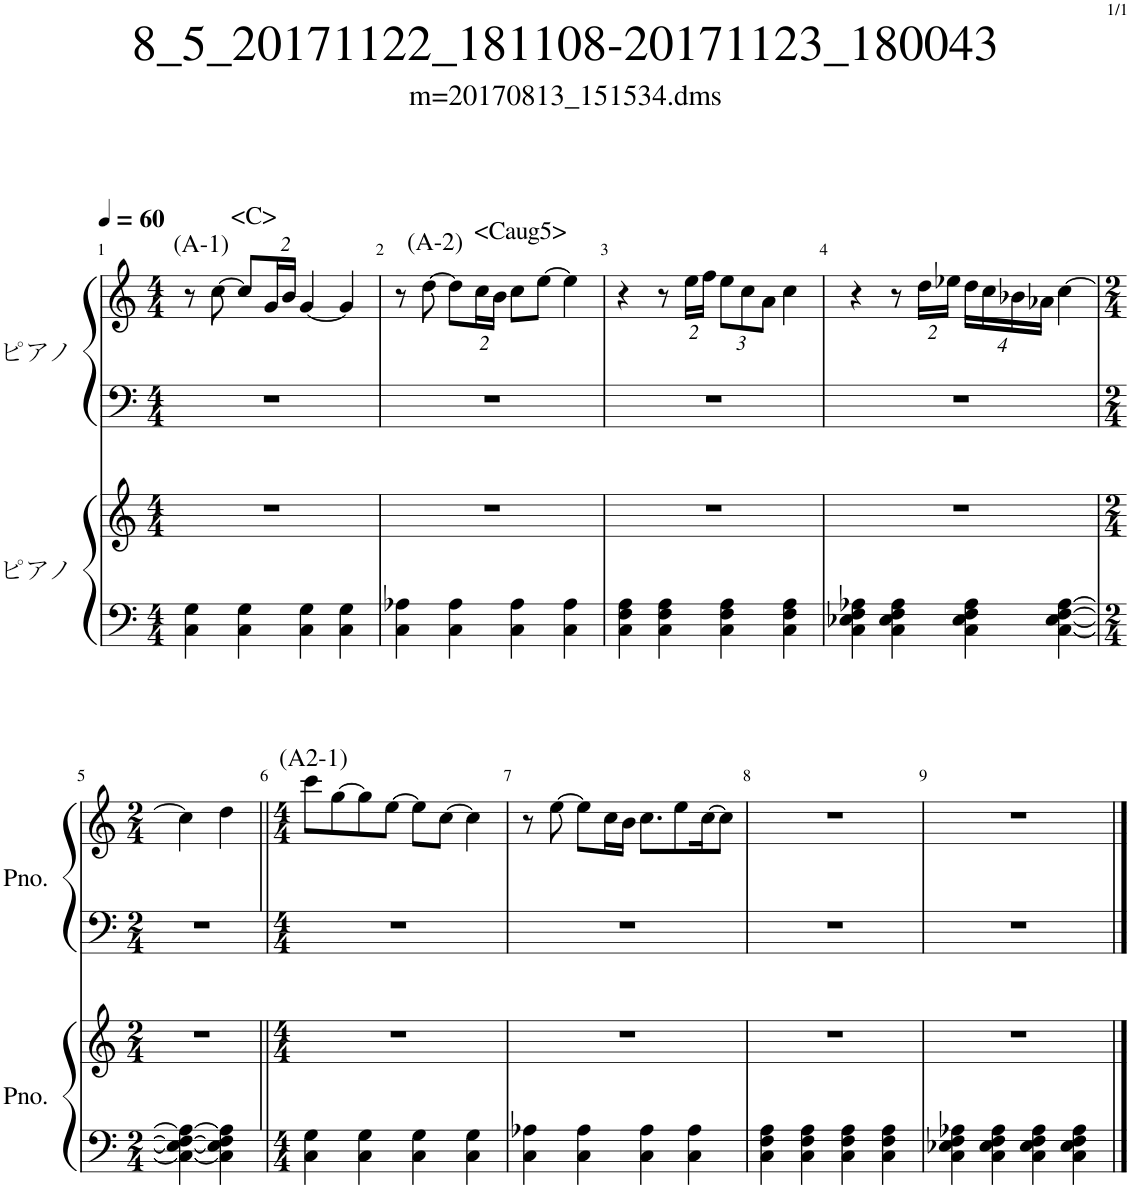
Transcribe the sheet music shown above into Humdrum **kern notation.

**kern	**kern	**kern	**kern
*part2	*part2	*part1	*part1
*staff4	*staff3	*staff2	*staff1
*I"ピアノ	*	*I"ピアノ	*
*clefF4	*clefG2	*clefF4	*clefG2
*k[]	*k[]	*k[]	*k[]
*M4/4	*M4/4	*M4/4	*M4/4
*MM60	*MM60	*MM60	*MM60
=1	=1	=1	=1
!	!	!	!LO:TX:a:t=(A-1)
!	!	!	!LO:TX:a:t=<C>
4C\ 4G\	1r	1r	8r
.	.	.	[8cc\
4C\ 4G\	.	.	8cc/L]
.	.	.	16g/L
.	.	.	16b/JJ
4C\ 4G\	.	.	[4g/
4C\ 4G\	.	.	4g/]
=2	=2	=2	=2
!	!	!	!LO:TX:a:t=<Caug5>
!	!	!	!LO:TX:a:t=(A-2)
4C\ 4A-X\	1r	1r	8r
.	.	.	[8dd\
4C\ 4A-\	.	.	8dd\L]
.	.	.	16cc\L
.	.	.	16b\JJ
4C\ 4A-\	.	.	8cc\L
.	.	.	[8ee\J
4C\ 4A-\	.	.	4ee\]
=3	=3	=3	=3
4C\ 4F\ 4A\	1r	1r	4r
4C\ 4F\ 4A\	.	.	8r
.	.	.	16ee\LL
.	.	.	16ff\JJ
*	*	*	*Xbrackettup
4C\ 4F\ 4A\	.	.	12ee\L
.	.	.	12cc\
.	.	.	12a\J
4C\ 4F\ 4A\	.	.	4cc\
=4	=4	=4	=4
4C\ 4E-X\ 4F\ 4A-X\	1r	1r	4r
4C\ 4E-\ 4F\ 4A-\	.	.	8r
.	.	.	16dd\LL
.	.	.	16ee-X\JJ
4C\ 4E-\ 4F\ 4A-\	.	.	16dd\LL
.	.	.	16cc\
.	.	.	16b-X\
.	.	.	16a-X\JJ
[4C\ [4E-\ [4F\ [4A-\	.	.	[4cc\
!!LO:LB:g=z
=5	=5	=5	=5
*M2/4	*M2/4	*M2/4	*M2/4
4C\_ 4E-\_ 4F\_ 4A-\_	2r	2r	4cc\]
4C\] 4E-\] 4F\] 4A-\]	.	.	4dd\
=6||	=6||	=6||	=6||
*M4/4	*M4/4	*M4/4	*M4/4
!	!	!	!LO:TX:a:t=(A2-1)
4C\ 4G\	1r	1r	8ccc\L
.	.	.	[8gg\
4C\ 4G\	.	.	8gg\]
.	.	.	[8ee\J
4C\ 4G\	.	.	8ee\L]
.	.	.	[8cc\J
4C\ 4G\	.	.	4cc\]
=7	=7	=7	=7
4C\ 4A-X\	1r	1r	8r
.	.	.	[8ee\
4C\ 4A-\	.	.	8ee\L]
.	.	.	16cc\L
.	.	.	16b\JJ
4C\ 4A-\	.	.	8.cc\L
.	.	.	8ee\
4C\ 4A-\	.	.	.
.	.	.	[16cc\K
.	.	.	8cc\J]
=8	=8	=8	=8
4C\ 4F\ 4A\	1r	1r	1r
4C\ 4F\ 4A\	.	.	.
4C\ 4F\ 4A\	.	.	.
4C\ 4F\ 4A\	.	.	.
=9	=9	=9	=9
4C\ 4E-X\ 4F\ 4A-X\	1r	1r	1r
4C\ 4E-\ 4F\ 4A-\	.	.	.
4C\ 4E-\ 4F\ 4A-\	.	.	.
4C\ 4E-\ 4F\ 4A-\	.	.	.
==	==	==	==
*-	*-	*-	*-
